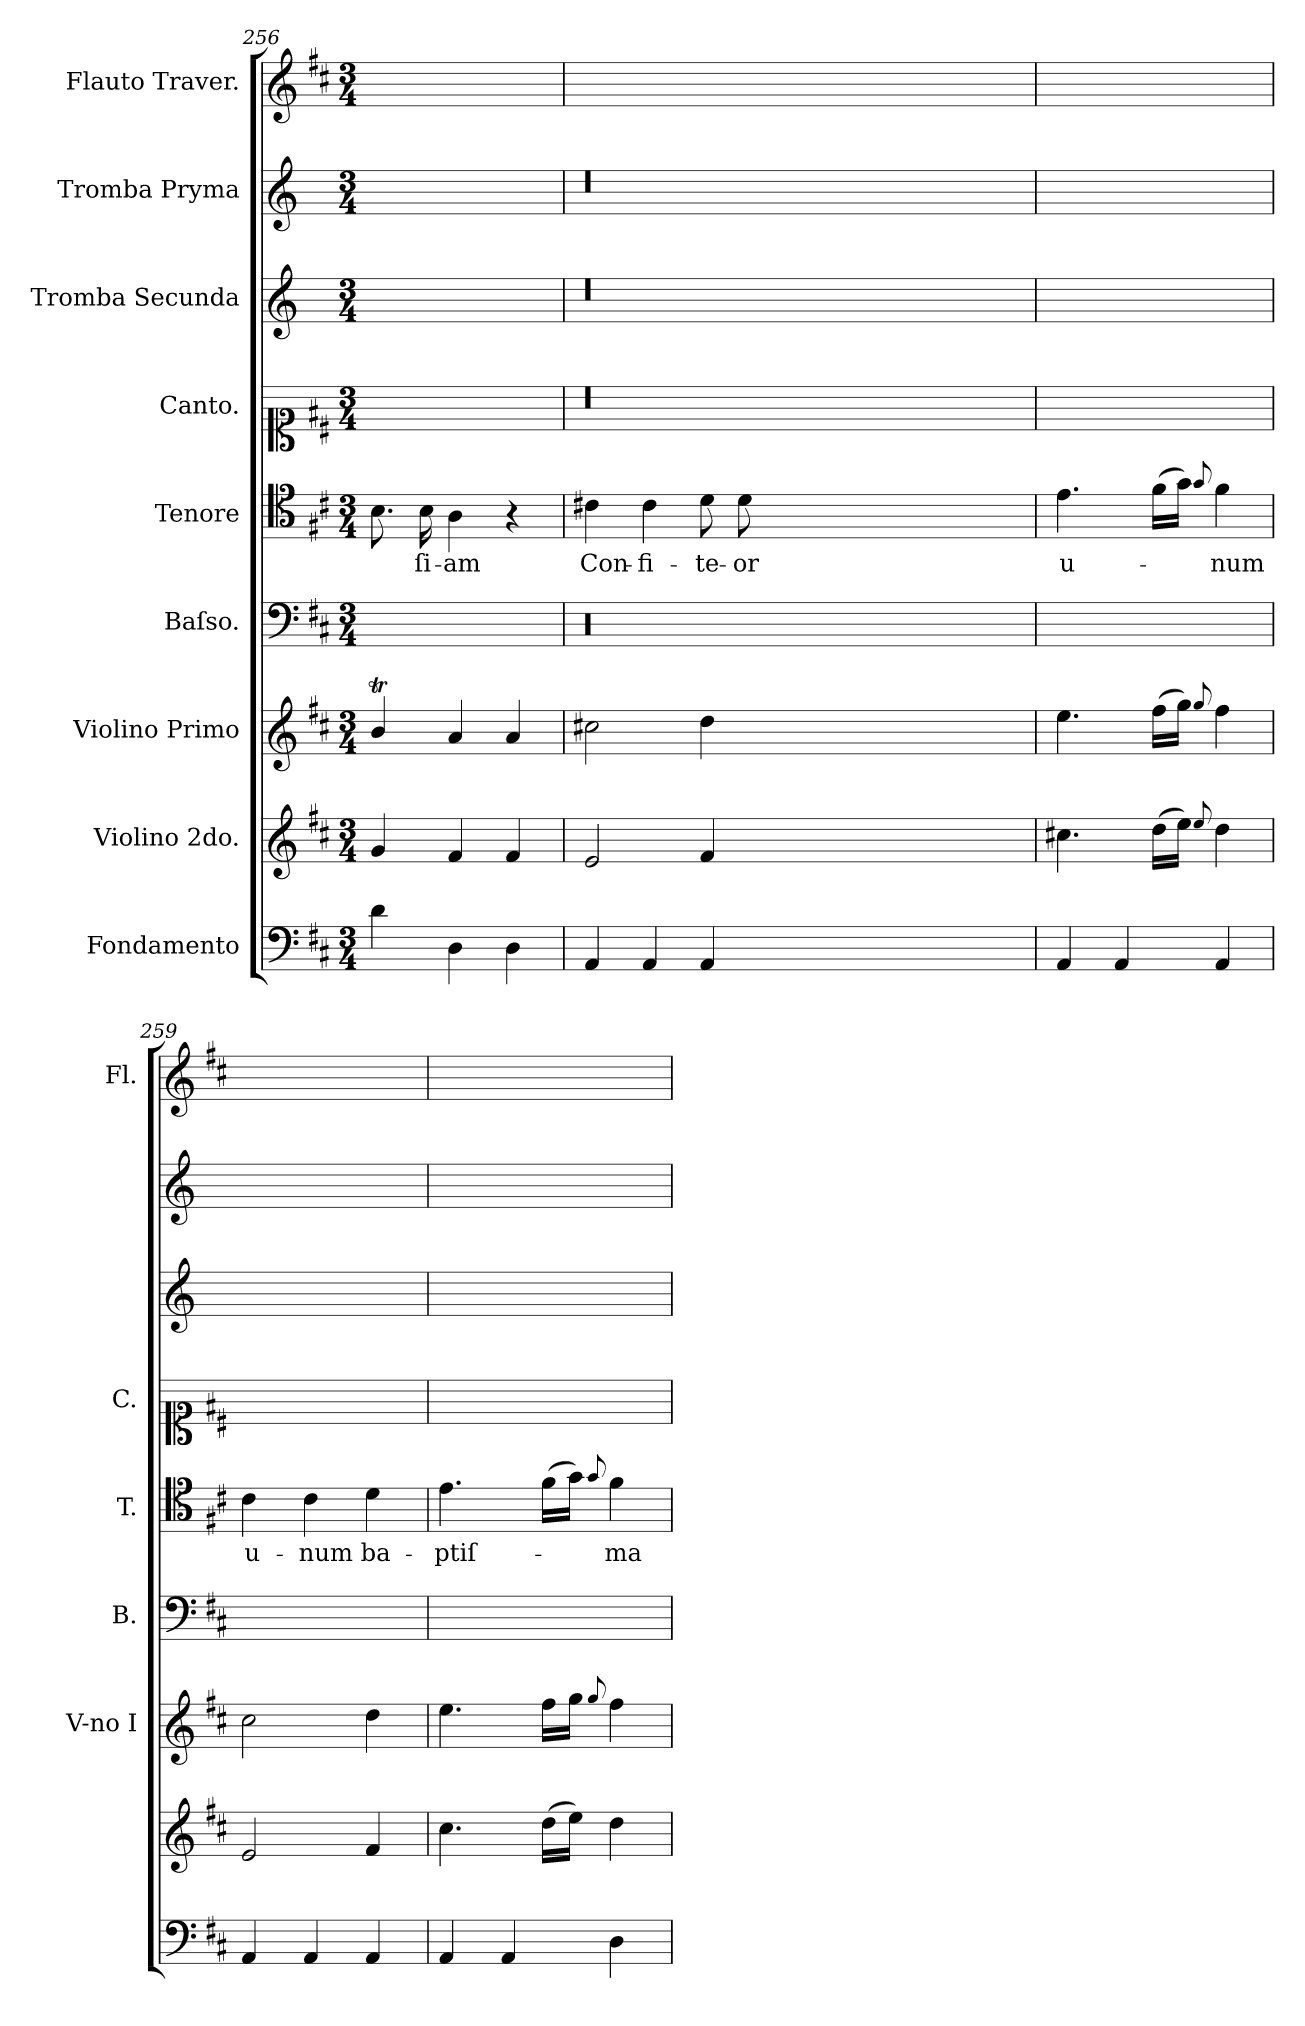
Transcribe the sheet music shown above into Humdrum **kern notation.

**kern	**kern	**kern	**kern	**kern	**text	**kern	**kern	**kern	**kern
*part9	*part8	*part7	*part6	*part5	*part5	*part4	*part3	*part2	*part1
*staff9	*staff8	*staff7	*staff6	*staff5	*staff5	*staff4	*staff3	*staff2	*staff1
*I"Fondamento	*I"Violino 2do.	*I"Violino Primo	*I"Baſso.	*I"Tenore	*	*I"Canto.	*I"Tromba Secunda	*I"Tromba Pryma	*I"Flauto Traver.
*	*	*I'V-no I	*I'B.	*I'T.	*	*I'C.	*	*	*I'Fl.
*clefF4	*clefG2	*clefG2	*clefF4	*clefC4	*	*clefC1	*clefG2	*clefG2	*clefG2
*	*	*	*	*	*	*	*ITrd-1c-2	*ITrd-1c-2	*
*k[f#c#]	*k[f#c#]	*k[f#c#]	*k[f#c#]	*k[f#c#]	*	*k[f#c#]	*k[f#c#]	*k[f#c#]	*k[f#c#]
*M3/4	*M3/4	*M3/4	*M3/4	*M3/4	*	*M3/4	*M3/4	*M3/4	*M3/4
=256	=256	=256	=256	=256	=256	=256	=256	=256	=256
4d\	4g/	4bT/	2.ryy	8.B\	.	2.ryy	2.ryy	2.ryy	2.ryy
.	.	.	.	16B\	-ſi-	.	.	.	.
4D\	4f#/	4a/	.	4A\	-am	.	.	.	.
4D\	4f#/	4a/	.	4r	.	.	.	.	.
=257	=257	=257	=257	=257	=257	=257	=257	=257	=257
!	!	!	!LO:N:vis=00	!	!	!LO:N:vis=00	!LO:N:vis=00	!LO:N:vis=00	!
4AA/	2e/	2cc#X\	0.r	4c#X\	Con-	0.rb	0.rdd	0.rdd	2.ryy
4AA/	.	.	.	4c#\	-fi-	.	.	.	.
4AA/	4f#/	4dd\	.	8d\	-te-	.	.	.	.
.	.	.	.	8d\	-or	.	.	.	.
0ryy	0ryy	0ryy	.	0ryy	.	.	.	.	0ryy
4ryy	4ryy	4ryy	.	4ryy	.	.	.	.	4ryy
=258	=258	=258	=258	=258	=258	=258	=258	=258	=258
4AA/	4.cc#X\	4.ee\	2.ryy	4.e\	u-	2.ryy	2.ryy	2.ryy	2.ryy
4AA/	.	.	.	.	.	.	.	.	.
.	(>16dd\LL	(>16ff#\LL	.	(>16f#\LL	.	.	.	.	.
.	16ee\JJ)	16gg\JJ)	.	16g\JJ)	.	.	.	.	.
.	8qqee/	8qqgg/	.	8qqg/	.	.	.	.	.
4AA/	4dd\	4ff#\	.	4f#\	-num	.	.	.	.
=259	=259	=259	=259	=259	=259	=259	=259	=259	=259
4AA/	2e/	2cc#\	2.ryy	4c#\	u-	2.ryy	2.ryy	2.ryy	2.ryy
4AA/	.	.	.	4c#\	-num	.	.	.	.
4AA/	4f#/	4dd\	.	4d\	ba-	.	.	.	.
=260	=260	=260	=260	=260	=260	=260	=260	=260	=260
4AA/	4.cc#\	4.ee\	2.ryy	4.e\	-ptiſ-	2.ryy	2.ryy	2.ryy	2.ryy
4AA/	.	.	.	.	.	.	.	.	.
.	(>16dd\LL	16ff#\LL	.	(>16f#\LL	.	.	.	.	.
.	16ee\JJ)	16gg\JJ	.	16g\JJ)	.	.	.	.	.
.	.	8qqgg/	.	8qqg/	.	.	.	.	.
4D\	4dd\	4ff#\	.	4f#\	-ma	.	.	.	.
=	=	=	=	=	=	=	=	=	=
*-	*-	*-	*-	*-	*-	*-	*-	*-	*-
